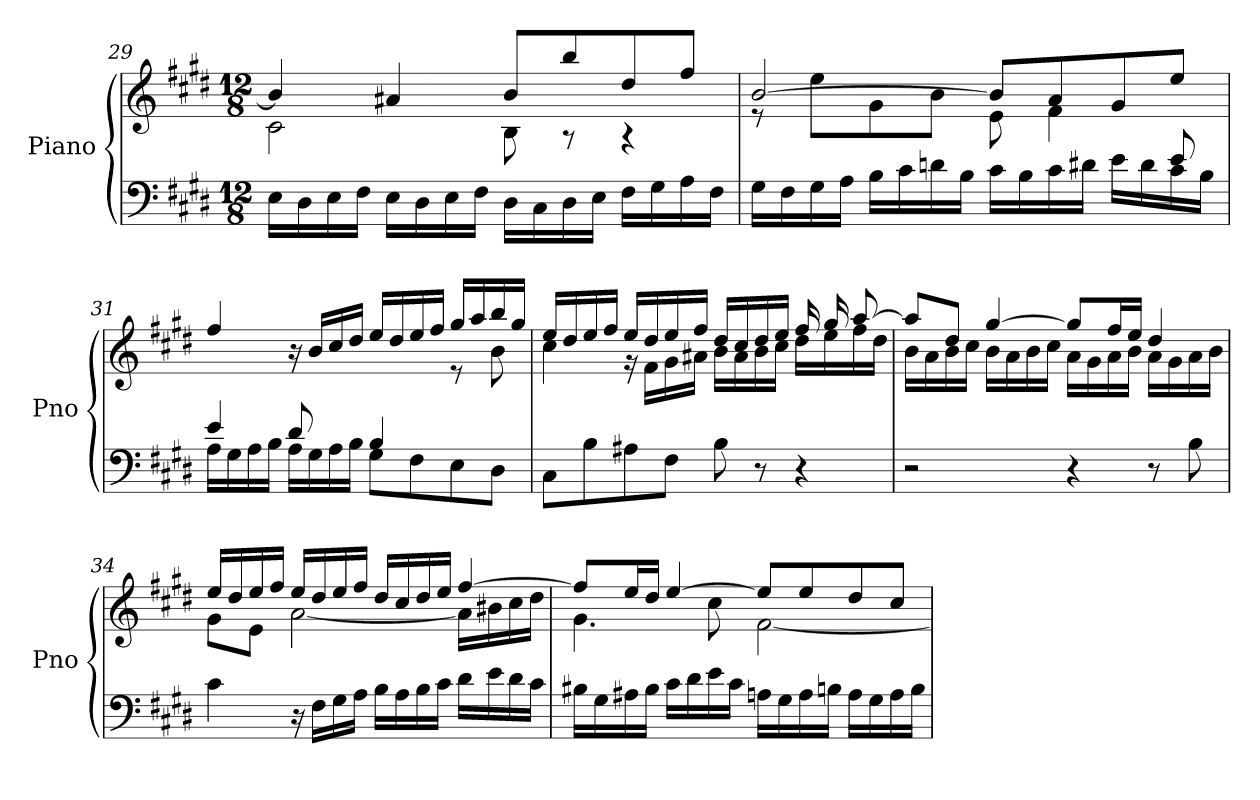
**kern	**kern
*part1	*part1
*staff2	*staff1
*I"Piano	*
*I'Pno	*
*clefF4	*clefG2
*k[f#c#g#d#]	*k[f#c#g#d#]
*E:	*E:
*M12/8	*M12/8
=29	=29
*^	*^
4ryy	16E\LL	4b/]	2c#\
.	16D#\	.	.
.	16E\	.	.
.	16F#\JJ	.	.
4ryy	16E\LL	4a#X/	.
.	16D#\	.	.
.	16E\	.	.
.	16F#\JJ	.	.
4ryy	16D#LL	8bL	8B\
.	16C#	.	.
.	16D#	8bb	8r
.	16EJJ	.	.
4ryy	16F#\LL	8dd#	4r
.	16G#\	.	.
.	16A\	8ff#J	.
.	16F#\JJ	.	.
=30	=30	=30	=30
4ryy	16G#LL	[2b/	8r
.	16F#	.	.
.	16G#	.	8ee\L
.	16AJJ	.	.
4ryy	16B\LL	.	8g#\
.	16c#\	.	.
.	16dn\	.	8b\J
.	16B\JJ	.	.
4ryy	16c#\LL	8bL]	8e\
.	16B\	.	.
.	16c#\	8a	4f#\
.	16d#X\JJ	.	.
8ryy	16e\LL	8g#	.
.	16d#\	.	.
8e/	16c#\	8eeJ	8ryy
.	16B\JJ	.	.
!!LO:LB:g=z	!!
=31	=31	=31	=31
4e/	16ALL	4ff#/	4.ryy
.	16G#	.	.
.	16A	.	.
.	16BJJ	.	.
8d#L	16ALL	16r	.
.	16G#	16b/LL	.
8ryy	16A	16cc#/	8f#J
.	16BJJ	16dd#/JJ	.
4B/	8G#L	16ee/LL	4ryy
.	.	16dd#/	.
.	8F#	16ee/	.
.	.	16ff#/JJ	.
4ryy	8E	16gg#LL	8r
.	.	16aa	.
.	8D#J	16bb	8b\
.	.	16gg#JJ	.
*v	*v	*	*
=32	=32	=32
8C#L	16ee/LL	4cc#\
.	16dd#/	.
8B	16ee/	.
.	16ff#/JJ	.
8A#X	16ee/LL	16r
.	16dd#/	16f#LL
8F#J	16ee/	16g#
.	16ff#/JJ	16a#XJJ
8B	16dd#LL	16b\LL
.	16cc#	16a#\
8r	16dd#	16b\
.	16eeJJ	16cc#\JJ
4r	16ff#/LL	16dd#\LL
.	16gg#/	16ee\
.	[8aa/J	16ff#\
.	.	16dd#\JJ
!!LO:LB:g=z	!!
=33	=33	=33
2r	8aa/L]	16b\LL
.	.	16a\
.	8dd#/J	16b\
.	.	16cc#\JJ
.	[4gg#/	16b\LL
.	.	16a\
.	.	16b\
.	.	16cc#\JJ
4r	8gg#/L]	16aLL
.	.	16g#
.	16ff#/L	16a
.	16ee/JJ	16bJJ
8r	4dd#/	16aLL
.	.	16g#
8B	.	16a
.	.	16bJJ
=34	=34	=34
4c#	16ee/LL	8g#L
.	16dd#/	.
.	16ee/	8eJ
.	16ff#/JJ	.
16r	16ee/LL	[2a\
16F#LL	16dd#/	.
16G#	16ee/	.
16AJJ	16ff#/JJ	.
16BLL	16dd#LL	.
16A	16cc#	.
16B	16dd#	.
16c#JJ	16eeJJ	.
16d#LL	[4ff#/	16a\LL]
16e	.	16b#X\
16d#	.	16cc#\
16c#JJ	.	16dd#\JJ
!!LO:LB:g=z	!!
=35	=35	=35
16B#XLL	8ff#L]	4.g#\
16G#	.	.
16A#X	16eeL	.
16B#JJ	16dd#JJ	.
16c#LL	[4ee/	.
16d#	.	.
16e	.	8cc#\
16c#JJ	.	.
16AnLL	8eeL]	[2f#\
16G#	.	.
16A	8ee	.
16BnJJ	.	.
16ALL	8dd#	.
16G#	.	.
16A	8cc#J	.
16BJJ	.	.
*	*v	*v
=	=
*-	*-
